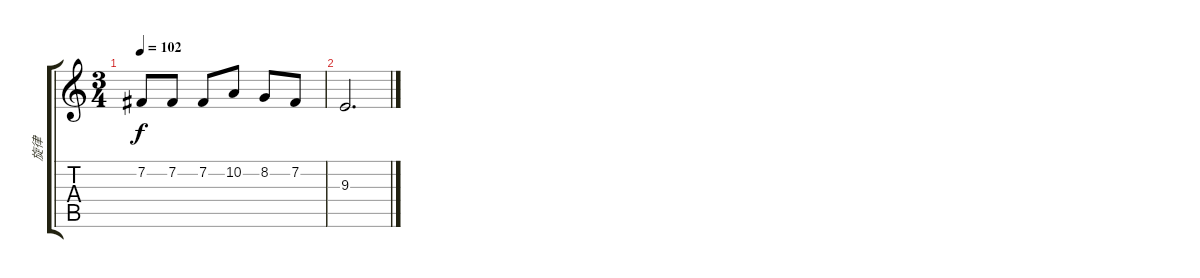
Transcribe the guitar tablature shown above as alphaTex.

\track ("旋律" "旋律") {instrument flute}
\staff {score tabs}
\tuning (E4 B3 G3 D3 A2 E2) {hide}
\ts (3 4)
\tempo 102
\clef g2
\ks c
7.2.8{dy f} 7.2.8 7.2.8 10.2.8 8.2.8 7.2.8 |
9.3.2{d}
